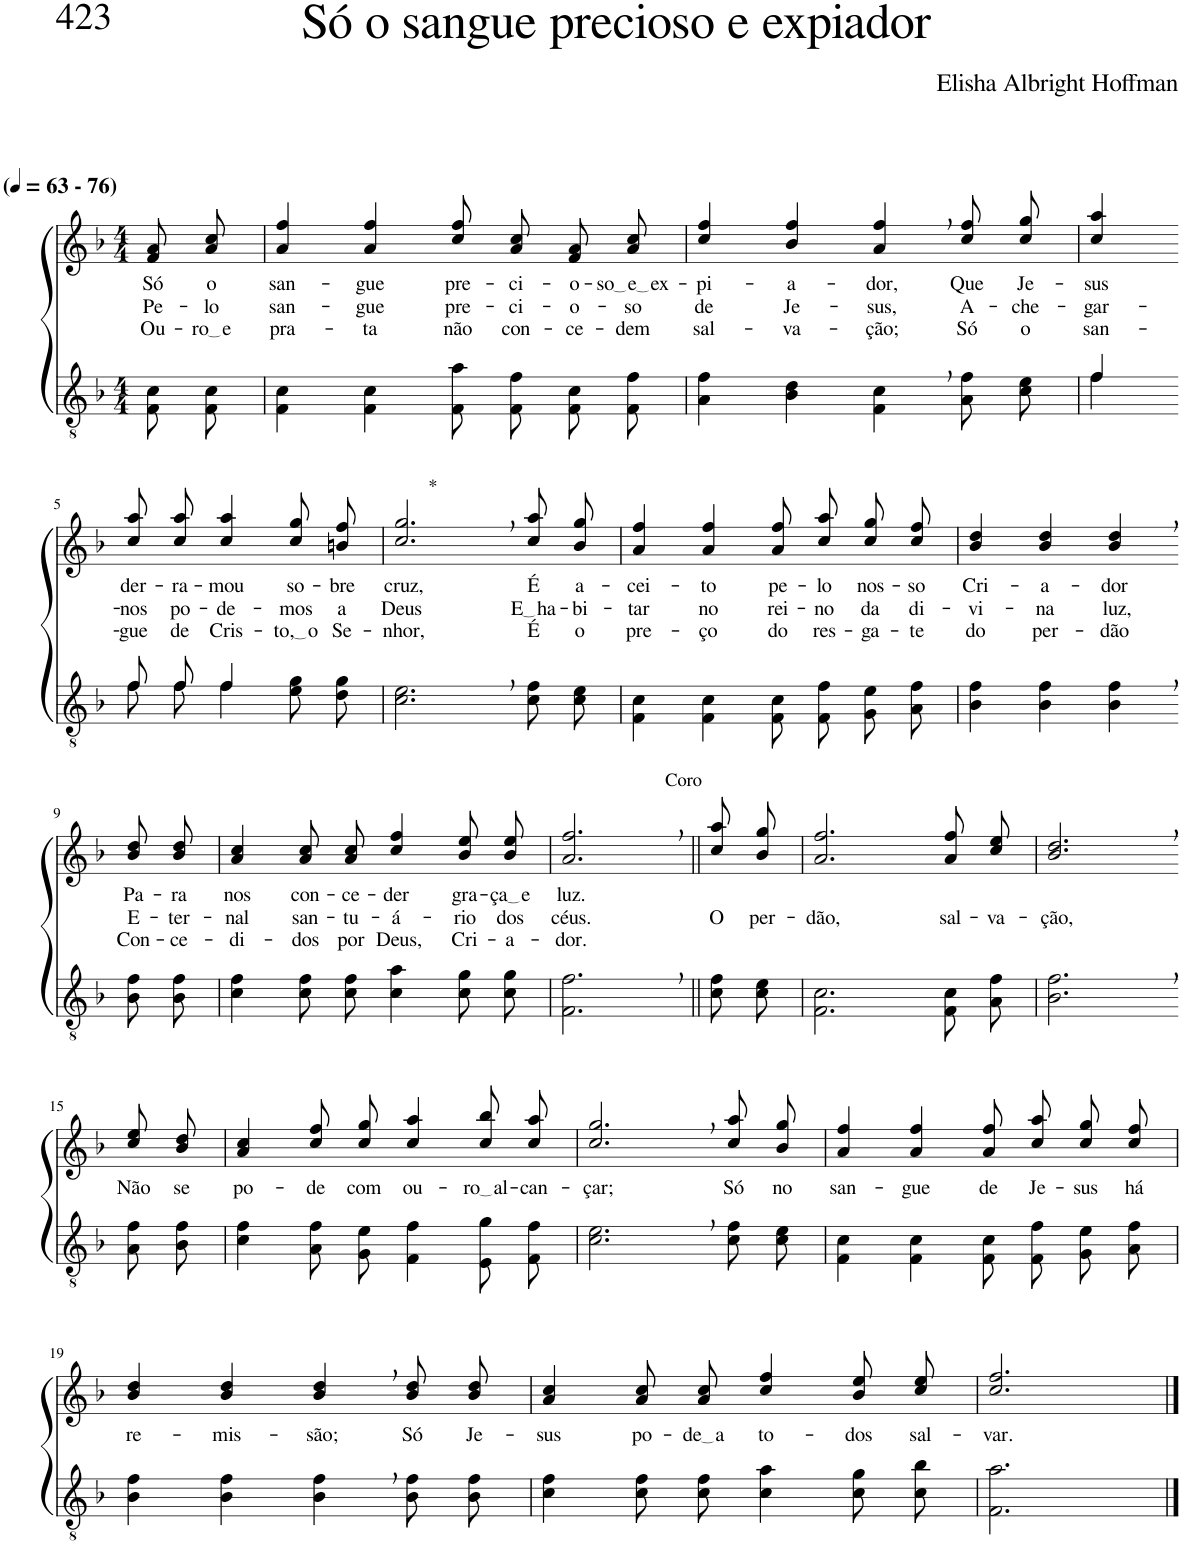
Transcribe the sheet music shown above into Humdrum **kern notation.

**kern	**kern	**text	**text	**text
*part2	*part1	*part1	*part1	*part1
*staff2	*staff1	*staff1	*staff1	*staff1
*I"Parte III e IV	*I"Parte I e II	*	*	*
*clefGv2	*clefG2	*	*	*
*Trd5c9	*Trd5c9	*	*	*
*k[b-]	*k[b-]	*	*	*
*M4/4	*M4/4	*	*	*
*MM63	*MM63	*	*	*
=1	=1	=1	=1	=1
!	!LO:TX:a:B:t=(	!	!	!
!	!LO:TX:a:B:t=- 76)	!	!	!
!	!	!LO:LY:b	!LO:LY:b	!LO:LY:b
8F/ 8c/L	8f/ 8a/L	Só	Pe-	Ou-
!	!	!LO:LY:b	!LO:LY:b	!LO:LY:b
8F/ 8c/J	8a/ 8cc/J	o	-lo	ro e
=2	=2	=2	=2	=2
!	!	!LO:LY:b	!LO:LY:b	!LO:LY:b
4F\ 4c\	4a/ 4ff/	san-	san-	pra-
!	!	!LO:LY:b	!LO:LY:b	!LO:LY:b
4F\ 4c\	4a/ 4ff/	-gue	-gue	-ta
!	!	!LO:LY:b	!LO:LY:b	!LO:LY:b
8F\ 8a\L	8cc\ 8ff\L	pre-	pre-	não
!	!	!LO:LY:b	!LO:LY:b	!LO:LY:b
8F\ 8f\J	8a\ 8cc\J	-ci-	-ci-	con-
!	!	!LO:LY:b	!LO:LY:b	!LO:LY:b
8F\ 8c\L	8f/ 8a/L	-o-	-o-	-ce-
!	!	!LO:LY:b	!LO:LY:b	!LO:LY:b
8F\ 8f\J	8a/ 8cc/J	so e ex	-so	-dem
=3	=3	=3	=3	=3
!	!	!LO:LY:b	!LO:LY:b	!LO:LY:b
4A\ 4f\	4cc/ 4ff/	-pi-	de	sal-
!	!	!LO:LY:b	!LO:LY:b	!LO:LY:b
4B-\ 4d\	4b-/ 4ff/	-a-	Je-	-va-
!	!	!LO:LY:b	!LO:LY:b	!LO:LY:b
4F\, 4c\,	4a/, 4ff/,	-dor,	-sus,	-ção;
!	!	!LO:LY:b	!LO:LY:b	!LO:LY:b
8A\ 8f\L	8cc\ 8ff\L	Que	A-	Só
!	!	!LO:LY:b	!LO:LY:b	!LO:LY:b
8c\ 8e\J	8cc\ 8gg\J	Je-	-che-	o
=4	=4	=4	=4	=4
*^	*	*	*	*
!	!	!	!LO:LY:b	!LO:LY:b	!LO:LY:b
4f/	4f\	4cc/ 4aa/	-sus	-gar-	san-
!!LO:LB:g=z
=5-	=5-	=5-	=5-	=5-	=5-
!	!	!	!LO:LY:b	!LO:LY:b	!LO:LY:b
8f/L	8f\L	8cc\ 8aa\L	der-	-nos	-gue
!	!	!	!LO:LY:b	!LO:LY:b	!LO:LY:b
8f/J	8f\J	8cc\ 8aa\J	-ra-	po-	de
!	!	!	!LO:LY:b	!LO:LY:b	!LO:LY:b
4f/	4f\	4cc/ 4aa/	-mou	-de-	Cris-
!	!	!	!LO:LY:b	!LO:LY:b	!LO:LY:b
4ryy	8e\ 8g\L	8cc\ 8gg\L	so-	-mos	to, o
!	!	!	!LO:LY:b	!LO:LY:b	!LO:LY:b
.	8d\ 8g\J	8bn\ 8ff\J	-bre	a	Se-
=6	=6	=6	=6	=6	=6
!	!	!LO:TX:a:t=*	!	!	!
!	!	!	!LO:LY:b	!LO:LY:b	!LO:LY:b
*v	*v	*	*	*	*
2.c\, 2.e\,	2.cc/, 2.gg/,	cruz,	Deus	-nhor,
!	!	!LO:LY:b	!LO:LY:b	!LO:LY:b
8c\ 8f\L	8cc\ 8aa\L	É	E ha	É
!	!	!LO:LY:b	!LO:LY:b	!LO:LY:b
8c\ 8e\J	8b-\ 8gg\J	a-	-bi-	o
=7	=7	=7	=7	=7
!	!	!LO:LY:b	!LO:LY:b	!LO:LY:b
4F\ 4c\	4a/ 4ff/	-cei-	-tar	pre-
!	!	!LO:LY:b	!LO:LY:b	!LO:LY:b
4F\ 4c\	4a/ 4ff/	-to	no	-ço
!	!	!LO:LY:b	!LO:LY:b	!LO:LY:b
8F\ 8c\L	8a\ 8ff\L	pe-	rei-	do
!	!	!LO:LY:b	!LO:LY:b	!LO:LY:b
8F\ 8f\J	8cc\ 8aa\J	-lo	-no	res-
!	!	!LO:LY:b	!LO:LY:b	!LO:LY:b
8G\ 8e\L	8cc\ 8gg\L	nos-	da	-ga-
!	!	!LO:LY:b	!LO:LY:b	!LO:LY:b
8A\ 8f\J	8cc\ 8ff\J	-so	di-	-te
=8	=8	=8	=8	=8
!	!	!LO:LY:b	!LO:LY:b	!LO:LY:b
4B-\ 4f\	4b-/ 4dd/	Cri-	-vi-	do
!	!	!LO:LY:b	!LO:LY:b	!LO:LY:b
4B-\ 4f\	4b-/ 4dd/	-a-	-na	per-
!	!	!LO:LY:b	!LO:LY:b	!LO:LY:b
4B-\, 4f\,	4b-/, 4dd/,	-dor	luz,	-dão
!!LO:LB:g=z
=9-	=9-	=9-	=9-	=9-
!	!	!LO:LY:b	!LO:LY:b	!LO:LY:b
8B-\ 8f\L	8b-\ 8dd\L	Pa-	E-	Con-
!	!	!LO:LY:b	!LO:LY:b	!LO:LY:b
8B-\ 8f\J	8b-\ 8dd\J	-ra	-ter-	-ce-
=10	=10	=10	=10	=10
!	!	!LO:LY:b	!LO:LY:b	!LO:LY:b
4c\ 4f\	4a/ 4cc/	nos	-nal	-di-
!	!	!LO:LY:b	!LO:LY:b	!LO:LY:b
8c\ 8f\L	8a\ 8cc\L	con-	san-	-dos
!	!	!LO:LY:b	!LO:LY:b	!LO:LY:b
8c\ 8f\J	8a\ 8cc\J	-ce-	-tu-	por
!	!	!LO:LY:b	!LO:LY:b	!LO:LY:b
4c\ 4a\	4cc/ 4ff/	-der	-á-	Deus,
!	!	!LO:LY:b	!LO:LY:b	!LO:LY:b
8c\ 8g\L	8b-\ 8ee\L	gra-	-rio	Cri-
!	!	!LO:LY:b	!LO:LY:b	!LO:LY:b
8c\ 8g\J	8b-\ 8ee\J	ça e	dos	-a-
=11	=11	=11	=11	=11
!	!LO:TX:a:t=Coro	!	!	!
!	!	!LO:LY:b	!LO:LY:b	!LO:LY:b
2.F\, 2.f\,	2.a/, 2.ff/,	luz.	céus.	-dor.
=12||	=12||	=12||	=12||	=12||
!	!	!	!LO:LY:b	!
8c\ 8f\L	8cc\ 8aa\L	.	O	.
!	!	!	!LO:LY:b	!
8c\ 8e\J	8b-\ 8gg\J	.	per-	.
=13	=13	=13	=13	=13
!	!	!	!LO:LY:b	!
2.F\ 2.c\	2.a/ 2.ff/	.	-dão,	.
!	!	!	!LO:LY:b	!
8F\ 8c\L	8a\ 8ff\L	.	sal-	.
!	!	!	!LO:LY:b	!
8A\ 8f\J	8cc\ 8ee\J	.	-va-	.
=14	=14	=14	=14	=14
!	!	!	!LO:LY:b	!
2.B-\, 2.f\,	2.b-/, 2.dd/,	.	-ção,	.
!!LO:LB:g=z
=15-	=15-	=15-	=15-	=15-
!	!	!LO:LY:b	!	!
8A\ 8f\L	8cc\ 8ee\L	Não	.	.
!	!	!LO:LY:b	!	!
8B-\ 8f\J	8b-\ 8dd\J	se	.	.
=16	=16	=16	=16	=16
!	!	!LO:LY:b	!	!
4c\ 4f\	4a/ 4cc/	po-	.	.
!	!	!LO:LY:b	!	!
8A\ 8f\L	8cc\ 8ff\L	-de	.	.
!	!	!LO:LY:b	!	!
8G\ 8e\J	8cc\ 8gg\J	com	.	.
!	!	!LO:LY:b	!	!
4F\ 4f\	4cc/ 4aa/	ou-	.	.
!	!	!LO:LY:b	!	!
8E\ 8g\L	8cc\ 8bb-\L	ro al	.	.
!	!	!LO:LY:b	!	!
8F\ 8f\J	8cc\ 8aa\J	-can-	.	.
=17	=17	=17	=17	=17
!	!	!LO:LY:b	!	!
2.c\, 2.e\,	2.cc/, 2.gg/,	-çar;	.	.
!	!	!LO:LY:b	!	!
8c\ 8f\L	8cc\ 8aa\L	Só	.	.
!	!	!LO:LY:b	!	!
8c\ 8e\J	8b-\ 8gg\J	no	.	.
=18	=18	=18	=18	=18
!	!	!LO:LY:b	!	!
4F\ 4c\	4a/ 4ff/	san-	.	.
!	!	!LO:LY:b	!	!
4F\ 4c\	4a/ 4ff/	-gue	.	.
!	!	!LO:LY:b	!	!
8F\ 8c\L	8a\ 8ff\L	de	.	.
!	!	!LO:LY:b	!	!
8F\ 8f\J	8cc\ 8aa\J	Je-	.	.
!	!	!LO:LY:b	!	!
8G\ 8e\L	8cc\ 8gg\L	-sus	.	.
!	!	!LO:LY:b	!	!
8A\ 8f\J	8cc\ 8ff\J	há	.	.
!!LO:LB:g=z
=19	=19	=19	=19	=19
!	!	!LO:LY:b	!	!
4B-\ 4f\	4b-/ 4dd/	re-	.	.
!	!	!LO:LY:b	!	!
4B-\ 4f\	4b-/ 4dd/	-mis-	.	.
!	!	!LO:LY:b	!	!
4B-\, 4f\,	4b-/, 4dd/,	-são;	.	.
!	!	!LO:LY:b	!	!
8B-\ 8f\L	8b-\ 8dd\L	Só	.	.
!	!	!LO:LY:b	!	!
8B-\ 8f\J	8b-\ 8dd\J	Je-	.	.
=20	=20	=20	=20	=20
!	!	!LO:LY:b	!	!
4c\ 4f\	4a/ 4cc/	-sus	.	.
!	!	!LO:LY:b	!	!
8c\ 8f\L	8a\ 8cc\L	po-	.	.
!	!	!LO:LY:b	!	!
8c\ 8f\J	8a\ 8cc\J	de a	.	.
!	!	!LO:LY:b	!	!
4c\ 4a\	4cc/ 4ff/	to-	.	.
!	!	!LO:LY:b	!	!
8c\ 8g\L	8b-\ 8ee\L	-dos	.	.
!	!	!LO:LY:b	!	!
8c\ 8b-\J	8cc\ 8ee\J	sal-	.	.
=21	=21	=21	=21	=21
!	!	!LO:LY:b	!	!
2.F\ 2.a\	2.cc/ 2.ff/	-var.	.	.
==	==	==	==	==
*-	*-	*-	*-	*-
